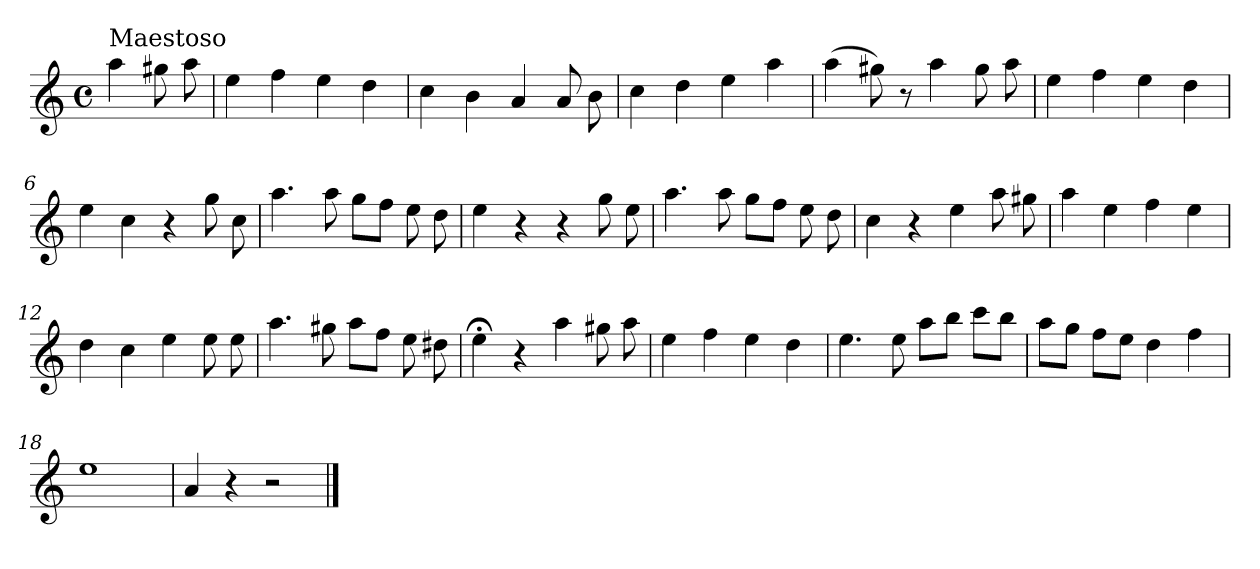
**kern
*part1
*staff1
*clefG2
*k[]
*a:
*M4/4
*met(c)
=
!LO:TX:a:t=Maestoso
4aa\
8gg#X\
8aa\
=1
4ee\
4ff\
4ee\
4dd\
=2
4cc\
4b\
4a/
8a/
8b\
=3
4cc\
4dd\
4ee\
4aa\
=4
(>4aa\
8gg#X\)
8r
4aa\
8gg#\
8aa\
=5
4ee\
4ff\
4ee\
4dd\
!!LO:LB:g=z
=6
4ee\
4cc\
4r
8gg\
8cc\
=7
4.aa\
8aa\
8gg\L
8ff\J
8ee\
8dd\
=8
4ee\
4r
4r
8gg\
8ee\
=9
4.aa\
8aa\
8gg\L
8ff\J
8ee\
8dd\
=10
4cc\
4r
4ee\
8aa\
8gg#X\
=11
4aa\
4ee\
4ff\
4ee\
!!LO:LB:g=z
=12
4dd\
4cc\
4ee\
8ee\
8ee\
=13
4.aa\
8gg#X\
8aa\L
8ff\J
8ee\
8dd#X\
=14
4ee;<\
4r
4aa\
8gg#X\
8aa\
=15
4ee\
4ff\
4ee\
4dd\
=16
4.ee\
8ee\
8aa\L
8bb\J
8ccc\L
8bb\J
=17
8aa\L
8gg\J
8ff\L
8ee\J
4dd\
4ff\
!!LO:LB:g=z
=18
1ee
=19
4a/
4r
2r
==
*-
